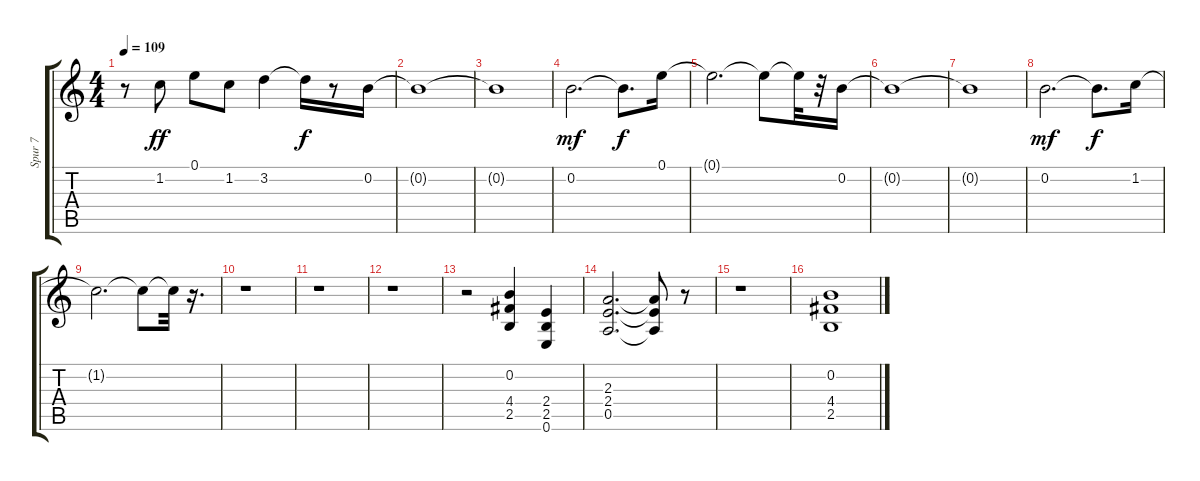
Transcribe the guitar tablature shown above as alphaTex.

\track ("Spur 7" "Spur 7") {instrument overdrivenguitar}
\staff {score tabs}
\tuning (E4 B3 G3 D3 A2 E2) {hide}
\ts (4 4)
\tempo 109
\clef g2
\ks c
r.8{dy f} 1.2.8{dy ff} 0.1.8 1.2.8 3.2.4 3.2{t}.16{dy f} r.8 0.2.16 |
0.2{t}.1 |
0.2{t}.1 |
0.2.2{d dy mf} 0.2{t}.8{d dy f} 0.1.16 |
0.1{t}.2{d} 0.1{t}.8 0.1{t}.32 r.32 0.2.16{volume 7} |
0.2{t}.1 |
0.2{t}.1 |
0.2.2{d dy mf volume 12} 0.2{t}.8{d dy f} 1.2.16 |
1.2{t}.2{d} 1.2{t}.8 1.2{t}.32 r.16{d} |
r.1 |
r.1 |
r.1 |
r.2 (0.2 4.4 2.5).4 (2.4 2.5 0.6).4 |
(2.3 2.4 0.5).2{d} (2.3{t} 2.4{t} 0.5{t}).8 r.8 |
r.1 |
(0.2 4.4 2.5).1
